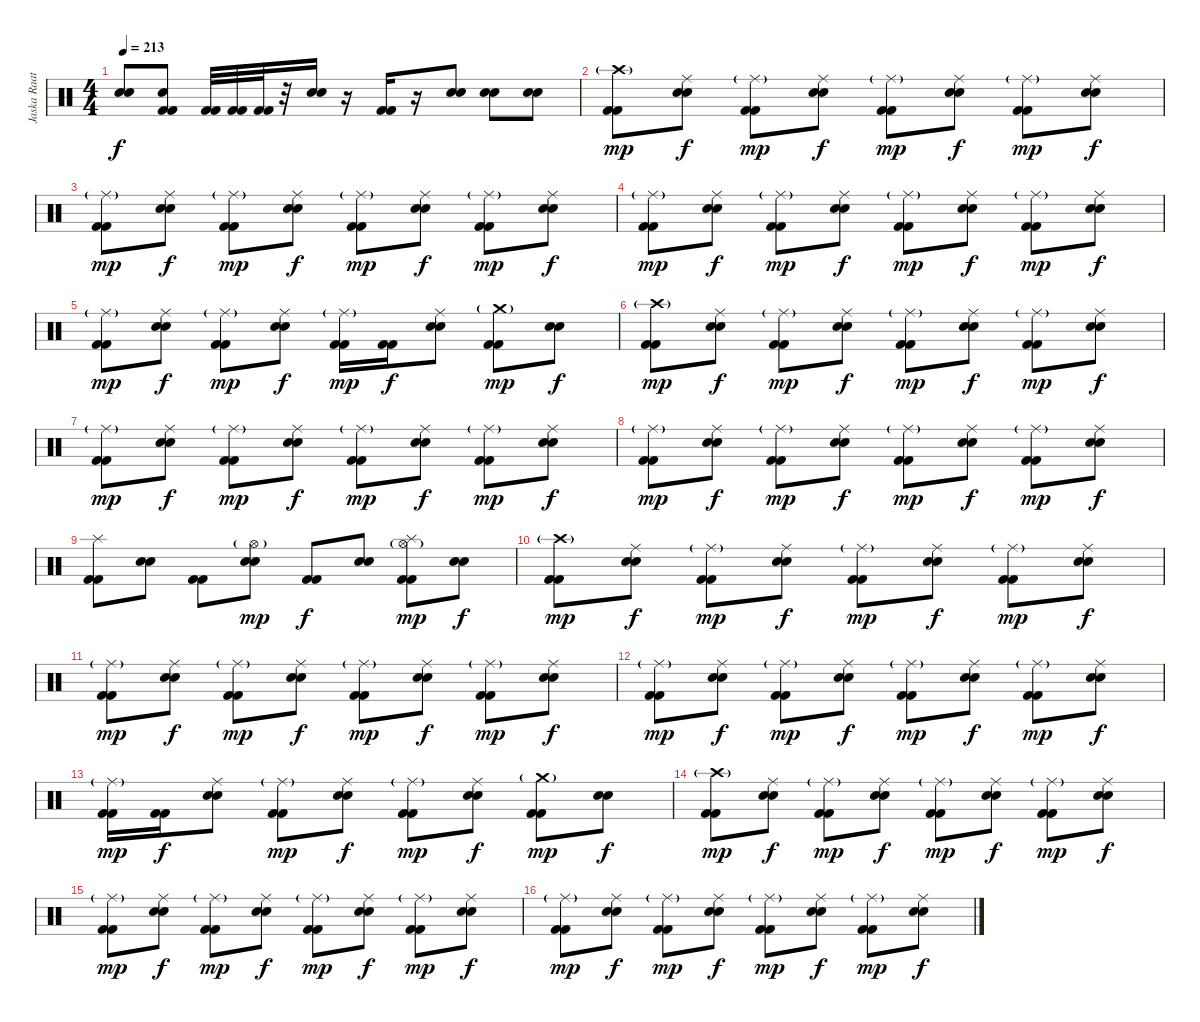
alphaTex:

\track ("Jaska Raatikainen" "Jaska Raat") {instrument percussion}
\staff {score}
\articulation defaults
\ts (4 4)
\tempo 213
\clef neutral
\ks c
("Electric Snare (hit)" "Electric Snare (hit)").8{dy f} ("Electric Snare (hit)" "Kick (hit) 2" "Kick (hit) 2").8 ("Kick (hit) 2" "Kick (hit) 2").32 ("Kick (hit) 2" "Kick (hit) 2").32 ("Kick (hit) 2" "Kick (hit) 2").32 r.32 ("Electric Snare (hit)" "Electric Snare (hit)").16 r.16 ("Kick (hit) 2" "Kick (hit) 2").16 r.16 ("Electric Snare (hit)" "Electric Snare (hit)").8 ("Electric Snare (hit)" "Electric Snare (hit)").8 ("Electric Snare (hit)" "Electric Snare (hit)").8 |
("Crash high (hit)"{g} "Kick (hit) 2" "Kick (hit) 2").8{dy mp} ("Ride (middle)" "Electric Snare (hit)" "Electric Snare (hit)").8{dy f} ("Ride (middle)"{g} "Kick (hit) 2" "Kick (hit) 2").8{dy mp} ("Ride (middle)" "Electric Snare (hit)" "Electric Snare (hit)").8{dy f} ("Ride (middle)"{g} "Kick (hit) 2" "Kick (hit) 2").8{dy mp} ("Ride (middle)" "Electric Snare (hit)" "Electric Snare (hit)").8{dy f} ("Ride (middle)"{g} "Kick (hit) 2" "Kick (hit) 2").8{dy mp} ("Ride (middle)" "Electric Snare (hit)" "Electric Snare (hit)").8{dy f} |
("Ride (middle)"{g} "Kick (hit) 2" "Kick (hit) 2").8{dy mp} ("Ride (middle)" "Electric Snare (hit)" "Electric Snare (hit)").8{dy f} ("Ride (middle)"{g} "Kick (hit) 2" "Kick (hit) 2").8{dy mp} ("Ride (middle)" "Electric Snare (hit)" "Electric Snare (hit)").8{dy f} ("Ride (middle)"{g} "Kick (hit) 2" "Kick (hit) 2").8{dy mp} ("Ride (middle)" "Electric Snare (hit)" "Electric Snare (hit)").8{dy f} ("Ride (middle)"{g} "Kick (hit) 2" "Kick (hit) 2").8{dy mp} ("Ride (middle)" "Electric Snare (hit)" "Electric Snare (hit)").8{dy f} |
("Ride (middle)"{g} "Kick (hit) 2" "Kick (hit) 2").8{dy mp} ("Ride (middle)" "Electric Snare (hit)" "Electric Snare (hit)").8{dy f} ("Ride (middle)"{g} "Kick (hit) 2" "Kick (hit) 2").8{dy mp} ("Ride (middle)" "Electric Snare (hit)" "Electric Snare (hit)").8{dy f} ("Ride (middle)"{g} "Kick (hit) 2" "Kick (hit) 2").8{dy mp} ("Ride (middle)" "Electric Snare (hit)" "Electric Snare (hit)").8{dy f} ("Ride (middle)"{g} "Kick (hit) 2" "Kick (hit) 2").8{dy mp} ("Ride (middle)" "Electric Snare (hit)" "Electric Snare (hit)").8{dy f} |
("Ride (middle)"{g} "Kick (hit) 2" "Kick (hit) 2").8{dy mp} ("Ride (middle)" "Electric Snare (hit)" "Electric Snare (hit)").8{dy f} ("Ride (middle)"{g} "Kick (hit) 2" "Kick (hit) 2").8{dy mp} ("Ride (middle)" "Electric Snare (hit)" "Electric Snare (hit)").8{dy f} ("Ride (middle)"{g} "Kick (hit) 2" "Kick (hit) 2").16{dy mp} ("Kick (hit) 2" "Kick (hit) 2").16{dy f} ("Ride (middle)" "Electric Snare (hit)" "Electric Snare (hit)").8 ("Crash medium (hit)"{g} "Kick (hit) 2" "Kick (hit) 2").8{dy mp} ("Electric Snare (hit)" "Electric Snare (hit)").8{dy f} |
("Crash high (hit)"{g} "Kick (hit) 2" "Kick (hit) 2").8{dy mp} ("Ride (middle)" "Electric Snare (hit)" "Electric Snare (hit)").8{dy f} ("Ride (middle)"{g} "Kick (hit) 2" "Kick (hit) 2").8{dy mp} ("Ride (middle)" "Electric Snare (hit)" "Electric Snare (hit)").8{dy f} ("Ride (middle)"{g} "Kick (hit) 2" "Kick (hit) 2").8{dy mp} ("Ride (middle)" "Electric Snare (hit)" "Electric Snare (hit)").8{dy f} ("Ride (middle)"{g} "Kick (hit) 2" "Kick (hit) 2").8{dy mp} ("Ride (middle)" "Electric Snare (hit)" "Electric Snare (hit)").8{dy f} |
("Ride (middle)"{g} "Kick (hit) 2" "Kick (hit) 2").8{dy mp} ("Ride (middle)" "Electric Snare (hit)" "Electric Snare (hit)").8{dy f} ("Ride (middle)"{g} "Kick (hit) 2" "Kick (hit) 2").8{dy mp} ("Ride (middle)" "Electric Snare (hit)" "Electric Snare (hit)").8{dy f} ("Ride (middle)"{g} "Kick (hit) 2" "Kick (hit) 2").8{dy mp} ("Ride (middle)" "Electric Snare (hit)" "Electric Snare (hit)").8{dy f} ("Ride (middle)"{g} "Kick (hit) 2" "Kick (hit) 2").8{dy mp} ("Ride (middle)" "Electric Snare (hit)" "Electric Snare (hit)").8{dy f} |
("Ride (middle)"{g} "Kick (hit) 2" "Kick (hit) 2").8{dy mp} ("Ride (middle)" "Electric Snare (hit)" "Electric Snare (hit)").8{dy f} ("Ride (middle)"{g} "Kick (hit) 2" "Kick (hit) 2").8{dy mp} ("Ride (middle)" "Electric Snare (hit)" "Electric Snare (hit)").8{dy f} ("Ride (middle)"{g} "Kick (hit) 2" "Kick (hit) 2").8{dy mp} ("Ride (middle)" "Electric Snare (hit)" "Electric Snare (hit)").8{dy f} ("Ride (middle)"{g} "Kick (hit) 2" "Kick (hit) 2").8{dy mp} ("Ride (middle)" "Electric Snare (hit)" "Electric Snare (hit)").8{dy f} |
("Splash (hit)" "Kick (hit) 2" "Kick (hit) 2").8 ("Electric Snare (hit)" "Electric Snare (hit)").8 ("Kick (hit) 2" "Kick (hit) 2").8 ("Hi-Hat (open)"{g} "Electric Snare (hit)" "Electric Snare (hit)").8{dy mp} ("Kick (hit) 2" "Kick (hit) 2").8{dy f} ("Electric Snare (hit)" "Electric Snare (hit)").8 ("Hi-Hat (open)"{g} "Splash (hit)" "Kick (hit) 2" "Kick (hit) 2").8{dy mp} ("Electric Snare (hit)" "Electric Snare (hit)").8{dy f} |
("Crash high (hit)"{g} "Kick (hit) 2" "Kick (hit) 2").8{dy mp} ("Ride (middle)" "Electric Snare (hit)" "Electric Snare (hit)").8{dy f} ("Ride (middle)"{g} "Kick (hit) 2" "Kick (hit) 2").8{dy mp} ("Ride (middle)" "Electric Snare (hit)" "Electric Snare (hit)").8{dy f} ("Ride (middle)"{g} "Kick (hit) 2" "Kick (hit) 2").8{dy mp} ("Ride (middle)" "Electric Snare (hit)" "Electric Snare (hit)").8{dy f} ("Ride (middle)"{g} "Kick (hit) 2" "Kick (hit) 2").8{dy mp} ("Ride (middle)" "Electric Snare (hit)" "Electric Snare (hit)").8{dy f} |
("Ride (middle)"{g} "Kick (hit) 2" "Kick (hit) 2").8{dy mp} ("Ride (middle)" "Electric Snare (hit)" "Electric Snare (hit)").8{dy f} ("Ride (middle)"{g} "Kick (hit) 2" "Kick (hit) 2").8{dy mp} ("Ride (middle)" "Electric Snare (hit)" "Electric Snare (hit)").8{dy f} ("Ride (middle)"{g} "Kick (hit) 2" "Kick (hit) 2").8{dy mp} ("Ride (middle)" "Electric Snare (hit)" "Electric Snare (hit)").8{dy f} ("Ride (middle)"{g} "Kick (hit) 2" "Kick (hit) 2").8{dy mp} ("Ride (middle)" "Electric Snare (hit)" "Electric Snare (hit)").8{dy f} |
("Ride (middle)"{g} "Kick (hit) 2" "Kick (hit) 2").8{dy mp} ("Ride (middle)" "Electric Snare (hit)" "Electric Snare (hit)").8{dy f} ("Ride (middle)"{g} "Kick (hit) 2" "Kick (hit) 2").8{dy mp} ("Ride (middle)" "Electric Snare (hit)" "Electric Snare (hit)").8{dy f} ("Ride (middle)"{g} "Kick (hit) 2" "Kick (hit) 2").8{dy mp} ("Ride (middle)" "Electric Snare (hit)" "Electric Snare (hit)").8{dy f} ("Ride (middle)"{g} "Kick (hit) 2" "Kick (hit) 2").8{dy mp} ("Ride (middle)" "Electric Snare (hit)" "Electric Snare (hit)").8{dy f} |
("Ride (middle)"{g} "Kick (hit) 2" "Kick (hit) 2").16{dy mp} ("Kick (hit) 2" "Kick (hit) 2").16{dy f} ("Ride (middle)" "Electric Snare (hit)" "Electric Snare (hit)").8 ("Ride (middle)"{g} "Kick (hit) 2" "Kick (hit) 2").8{dy mp} ("Ride (middle)" "Electric Snare (hit)" "Electric Snare (hit)").8{dy f} ("Ride (middle)"{g} "Kick (hit) 2" "Kick (hit) 2").8{dy mp} ("Ride (middle)" "Electric Snare (hit)" "Electric Snare (hit)").8{dy f} ("Crash medium (hit)"{g} "Kick (hit) 2" "Kick (hit) 2").8{dy mp} ("Electric Snare (hit)" "Electric Snare (hit)").8{dy f} |
("Crash high (hit)"{g} "Kick (hit) 2" "Kick (hit) 2").8{dy mp} ("Ride (middle)" "Electric Snare (hit)" "Electric Snare (hit)").8{dy f} ("Ride (middle)"{g} "Kick (hit) 2" "Kick (hit) 2").8{dy mp} ("Ride (middle)" "Electric Snare (hit)" "Electric Snare (hit)").8{dy f} ("Ride (middle)"{g} "Kick (hit) 2" "Kick (hit) 2").8{dy mp} ("Ride (middle)" "Electric Snare (hit)" "Electric Snare (hit)").8{dy f} ("Ride (middle)"{g} "Kick (hit) 2" "Kick (hit) 2").8{dy mp} ("Ride (middle)" "Electric Snare (hit)" "Electric Snare (hit)").8{dy f} |
("Ride (middle)"{g} "Kick (hit) 2" "Kick (hit) 2").8{dy mp} ("Ride (middle)" "Electric Snare (hit)" "Electric Snare (hit)").8{dy f} ("Ride (middle)"{g} "Kick (hit) 2" "Kick (hit) 2").8{dy mp} ("Ride (middle)" "Electric Snare (hit)" "Electric Snare (hit)").8{dy f} ("Ride (middle)"{g} "Kick (hit) 2" "Kick (hit) 2").8{dy mp} ("Ride (middle)" "Electric Snare (hit)" "Electric Snare (hit)").8{dy f} ("Ride (middle)"{g} "Kick (hit) 2" "Kick (hit) 2").8{dy mp} ("Ride (middle)" "Electric Snare (hit)" "Electric Snare (hit)").8{dy f} |
("Ride (middle)"{g} "Kick (hit) 2" "Kick (hit) 2").8{dy mp} ("Ride (middle)" "Electric Snare (hit)" "Electric Snare (hit)").8{dy f} ("Ride (middle)"{g} "Kick (hit) 2" "Kick (hit) 2").8{dy mp} ("Ride (middle)" "Electric Snare (hit)" "Electric Snare (hit)").8{dy f} ("Ride (middle)"{g} "Kick (hit) 2" "Kick (hit) 2").8{dy mp} ("Ride (middle)" "Electric Snare (hit)" "Electric Snare (hit)").8{dy f} ("Ride (middle)"{g} "Kick (hit) 2" "Kick (hit) 2").8{dy mp} ("Ride (middle)" "Electric Snare (hit)" "Electric Snare (hit)").8{dy f}
